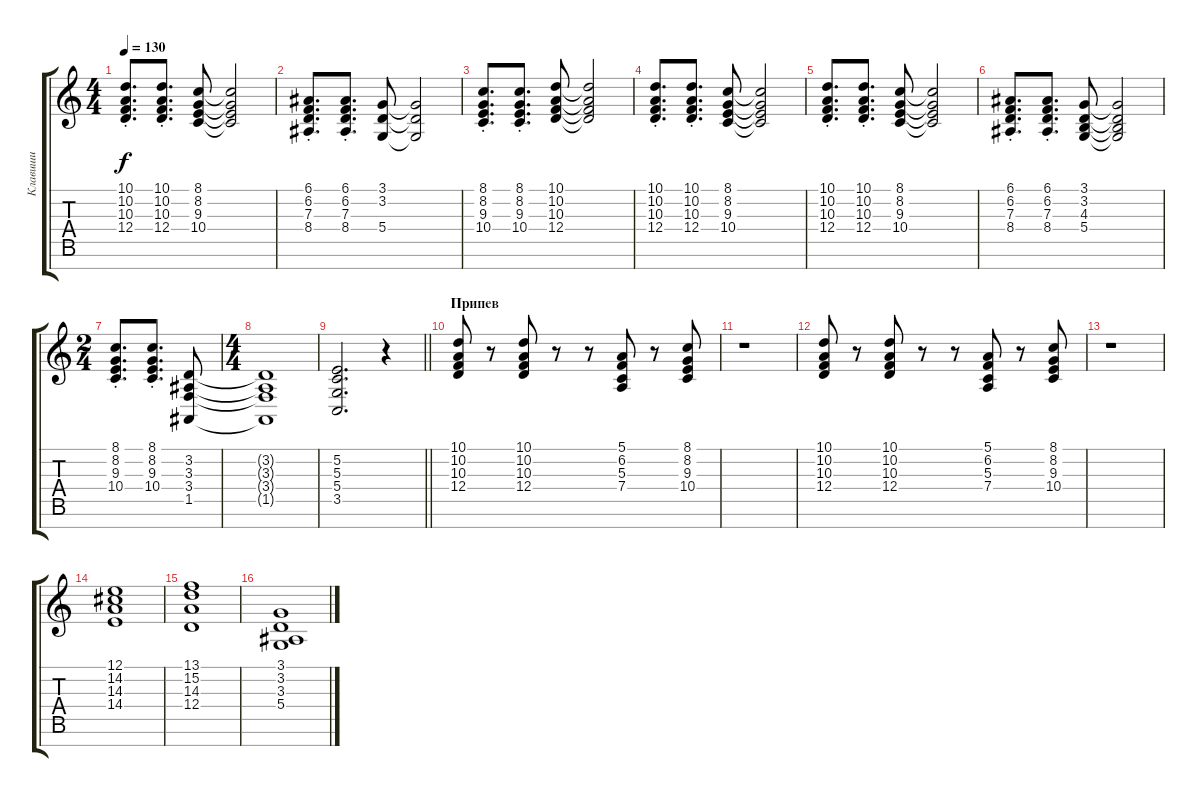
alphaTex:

\track ("Клавиши" "Клавиши") {instrument tremolostrings}
\staff {score tabs}
\tuning (E4 B3 G3 D3 A2 E2 B1) {hide}
\ts (4 4)
\tempo 130
\clef g2
\ks c
(10.1{st} 10.2{st} 10.3{st} 12.4{st}).8{d dy f} (10.1{st} 10.2{st} 10.3{st} 12.4{st}).8{d} (8.1 8.2 9.3 10.4).8 (8.1{t} 8.2{t} 9.3{t} 10.4{t}).2 |
(6.1{st} 6.2{st} 7.3{st} 8.4{st}).8{d} (6.1{st} 6.2{st} 7.3{st} 8.4{st}).8{d} (3.1 3.2 5.4).8 (3.1{t} 3.2{t} 5.4{t}).2 |
(8.1{st} 8.2{st} 9.3{st} 10.4{st}).8{d} (8.1{st} 8.2{st} 9.3{st} 10.4{st}).8{d} (10.1 10.2 10.3 12.4).8 (10.1{t} 10.2{t} 10.3{t} 12.4{t}).2 |
(10.1{st} 10.2{st} 10.3{st} 12.4{st}).8{d} (10.1{st} 10.2{st} 10.3{st} 12.4{st}).8{d} (8.1 8.2 9.3 10.4).8 (8.1{t} 8.2{t} 9.3{t} 10.4{t}).2 |
(10.1{st} 10.2{st} 10.3{st} 12.4{st}).8{d} (10.1{st} 10.2{st} 10.3{st} 12.4{st}).8{d} (8.1 8.2 9.3 10.4).8 (8.1{t} 8.2{t} 9.3{t} 10.4{t}).2 |
(6.1{st} 6.2{st} 7.3{st} 8.4{st}).8{d} (6.1{st} 6.2{st} 7.3{st} 8.4{st}).8{d} (3.1 3.2 4.3 5.4).8 (3.1{t} 3.2{t} 4.3{t} 5.4{t}).2 |
\ts (2 4)
(8.1{st} 8.2{st} 9.3{st} 10.4{st}).8{d} (8.1{st} 8.2{st} 9.3{st} 10.4{st}).8{d} (3.2 3.3 3.4 1.5).8 |
\ts (4 4)
(3.2{t} 3.3{t} 3.4{t} 1.5{t}).1 |
\barLineRight lightlight
(5.2 5.3 5.4 3.5).2{d} r.4 |
\section ("" "Припев")
(10.1 10.2 10.3 12.4).8 r.8 (10.1 10.2 10.3 12.4).8 r.8 r.8 (5.1 6.2 5.3 7.4).8 r.8 (8.1 8.2 9.3 10.4).8 |
r.1 |
(10.1 10.2 10.3 12.4).8 r.8 (10.1 10.2 10.3 12.4).8 r.8 r.8 (5.1 6.2 5.3 7.4).8 r.8 (8.1 8.2 9.3 10.4).8 |
r.1 |
(12.1 14.2 14.3 14.4).1 |
(13.1 15.2 14.3 12.4).1 |
(3.1 3.2 3.3 5.4).1
